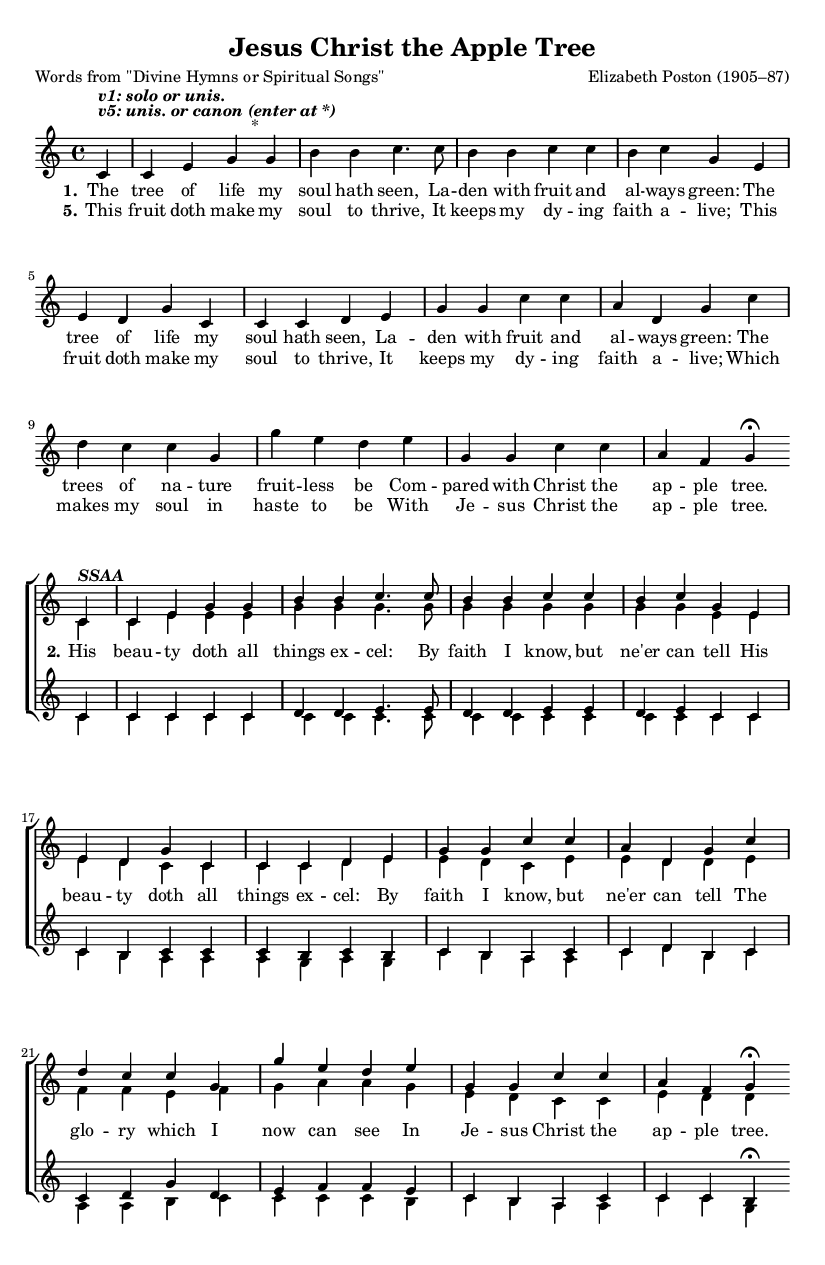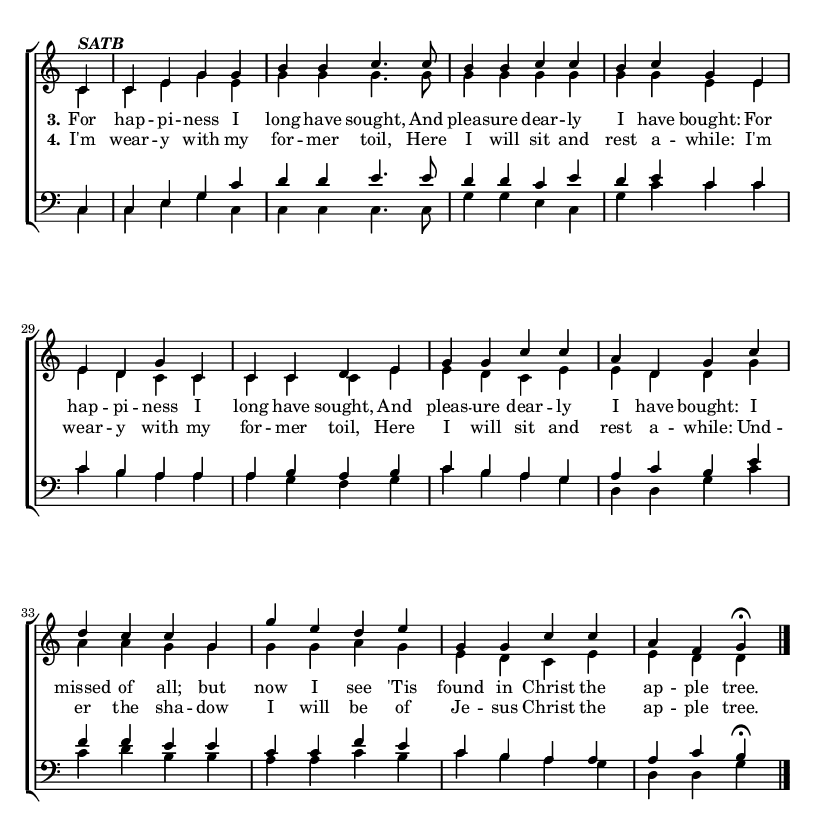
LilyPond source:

\version "2.14.2"

\header {
  title = "Jesus Christ the Apple Tree"
  poet = "Words from \"Divine Hymns or Spiritual Songs\"" % italics?
  composer = "Elizabeth Poston (1905–87)"
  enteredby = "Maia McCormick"
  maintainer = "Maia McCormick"
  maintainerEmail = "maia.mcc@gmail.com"
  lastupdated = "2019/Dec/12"
}

\include "header.ly"

global = {
  \preamble
  \key c \major
  \time 4/4
}

sopMusic = \relative c' {
  \revert Stem.direction
  \partial 4
  c4^\markup {" "}^\markup {" "}^\markup {" "}^\markup {" "} % space between verse instructions and canon mark
  ^\markup { \italic\bold"v5: unis. or canon (enter at *)" }^\markup { \italic\bold"v1: solo or unis." } |
  c e g^\markup {"     *"} g | b b c4. c8 | b4 b c c | b c g e |
  e d g c, | c c d e | g g c c | a d, g c | % break
  d c c g | g' e d e | g, g c c | a f g\fermata \bar"" \break

  \override Stem.direction = #UP
  c,^\markup { \italic\bold"SSAA" } |
  c e g g | b b c4. c8 | b4 b c c | b c g e |
  e d g c, | c c d e | g g c c | a d, g c | % break
  d c c g | g' e d e | g, g c c | a f g\fermata \bar"" \pageBreak

  c,^\markup { \italic\bold"SATB" } |
  c e g g | b b c4. c8 | b4 b c c | b c g e |
  e d g c, | c c d e | g g c c | a d, g c | % break
  d c c g | g' e d e | g, g c c | a f g\fermata


  \bar "|."

}

altoMusic = \relative c' {
  \repeat unfold 48 { s4 }
  c4 | c e e e | g g g4. g8 | g4 g g g | g g e  e |
  e d c c | c c d e | e d c e | e d d e |
  f f e f | g a a g | e d c c | e d d

  c | c e g e | g g g4. g8 | g4 g g g | g g e e |
  e d c c | c c c e | e d c e | e d d
  g | a a g g | g g a g | e d c e | e d d

  \bar "|."
}

stanzaI = \lyricmode {
  \set stanza = #"1."
  \repeat unfold 2 {
    The tree of life my soul hath seen,
    La -- den with fruit and al -- ways green:
  }
  The trees of na -- ture fruit -- less be
  Com -- pared with Christ the ap -- ple tree.

  \set stanza = #"2."
  \repeat unfold 2 {
    His beau -- ty doth all things ex -- cel:
    By faith I know, but ne'er can tell
  }
  The glo -- ry which I now can see
  In Je -- sus Christ the ap -- ple tree.
}

stanzaII = \lyricmode {
  \repeat unfold 48 { \skip 1 }
  \repeat unfold 48 { \skip 1 }
  \set stanza = #"3."
  \repeat unfold 2 {
    For hap -- pi -- ness I long have sought,
    And pleas -- ure dear -- ly I have bought:
  }
  I missed of all; but now I see
  'Tis found in Christ the ap -- ple tree.
}

stanzaIII = \lyricmode {
  \repeat unfold 48 { \skip 1 }
  \repeat unfold 48 { \skip 1 }
  \set stanza = #"4."
  \repeat unfold 2 {
    I'm wear -- y with my for -- mer toil,
    Here I will sit and rest a -- while:
  }
  Und -- er the sha -- dow I will be
  of Je -- sus Christ the ap -- ple tree.
}

stanzaIV = \lyricmode {
  \set stanza = #"5."
  \repeat unfold 2 {
    This fruit doth make my soul to thrive,
    It keeps my dy -- ing faith a -- live;
  }
  Which makes my soul in haste to be
  With Je -- sus Christ the ap -- ple tree.
}

tenorMusic = \relative c' {
  \repeat unfold 48 { s4 }
  c4 | c c c c | d d e4. e8 | d4 d e e | d e c c |
  c b c c | c b c b | c b a c | c d b c |
  c d g d | e f f e | c b a c | c c b\fermata \bar""
  \clef bass \set Staff.explicitClefVisibility = #end-of-line-invisible

  c, | c e g c | d d e4. e8 | d4 d c e | d e c c |
  c b a a | a b a b | c b a g | a c b
  e | f f e e | c c f e | c b a a | a c b\fermata
  \bar "|."
}

bassMusic = \relative c' {
  \repeat unfold 48 { s4 }
  c4 | c c c c | c c c4. c8 | c4 c c c | c c c c |
  c b a a | a g a g | c b a a | c d b c |
  a a b c | c c c b | c b a a | c c g \bar""
  \clef bass \set Staff.explicitClefVisibility = #end-of-line-invisible

  c, | c e g c, | c c c4. c8 | g'4 g e c | g' c c c |
  c b a a | a g f g | c b a g | d d g
  c | c d b b | a a c b | c b a g | d d g
  \bar "|."
}

\layout {
  \context {
    \Staff \RemoveEmptyStaves
    \override VerticalAxisGroup.remove-first = ##t
  }
}

\score {
  <<
   \new ChoirStaff <<
    \new Staff = women <<
      \new Voice = "sopranos" { \voiceOne << \global \sopMusic >> }
      \new Voice = "altos" { \voiceTwo << \global \altoMusic >> }
    >>
    \new Lyrics = "stanzaIV"  \with { alignBelowContext = #"women" } \lyricsto "sopranos" \stanzaIV
    \new Lyrics = "stanzaIII"  \with { alignBelowContext = #"women" } \lyricsto "sopranos" \stanzaIII
    \new Lyrics = "stanzaII"  \with { alignBelowContext = #"women" } \lyricsto "sopranos" \stanzaII
    \new Lyrics = "stanzaI"  \with { alignBelowContext = #"women" } \lyricsto "sopranos" \stanzaI
   \new Staff = men <<
      \new Voice = "tenors" { \voiceOne << \global \tenorMusic >> }
      \new Voice = "basses" { \voiceTwo << \global \bassMusic >> }
    >>
  >>
  >>
}

